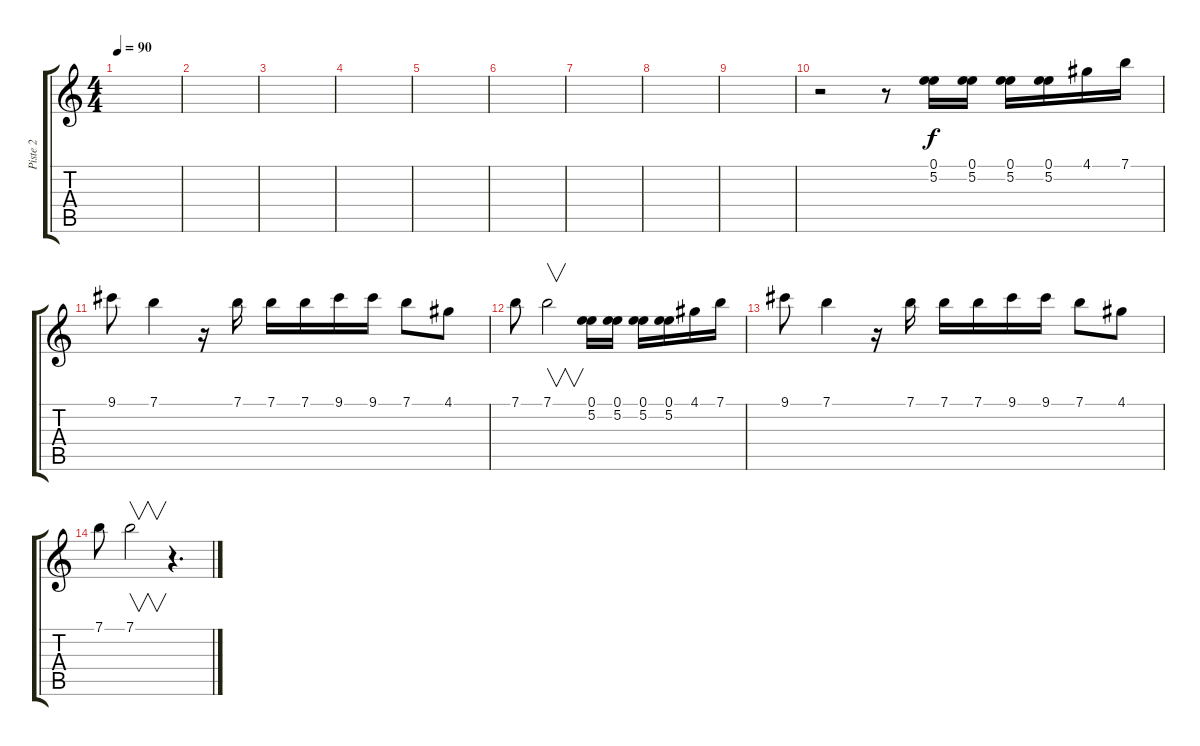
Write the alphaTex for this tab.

\track ("Piste 2" "Piste 2") {instrument distortionguitar}
\staff {score tabs}
\tuning (E4 B3 G3 D3 A2 E2) {hide}
\ts (4 4)
\tempo 90
\clef g2
\ks c
|
|
|
|
|
|
|
|
|
r.2 r.8 (0.1 5.2).16 (0.1 5.2).16 (0.1 5.2).16 (0.1 5.2).16 4.1.16 7.1.16 |
9.1.8 7.1.4 r.16 7.1.16 7.1.16 7.1.16 9.1.16 9.1.16 7.1.8 4.1.8 |
7.1.8 7.1.2{v} (0.1 5.2).16 (0.1 5.2).16 (0.1 5.2).16 (0.1 5.2).16 4.1.16 7.1.16 |
9.1.8 7.1.4 r.16 7.1.16 7.1.16 7.1.16 9.1.16 9.1.16 7.1.8 4.1.8 |
7.1.8 7.1.2{v} r.4{d}
